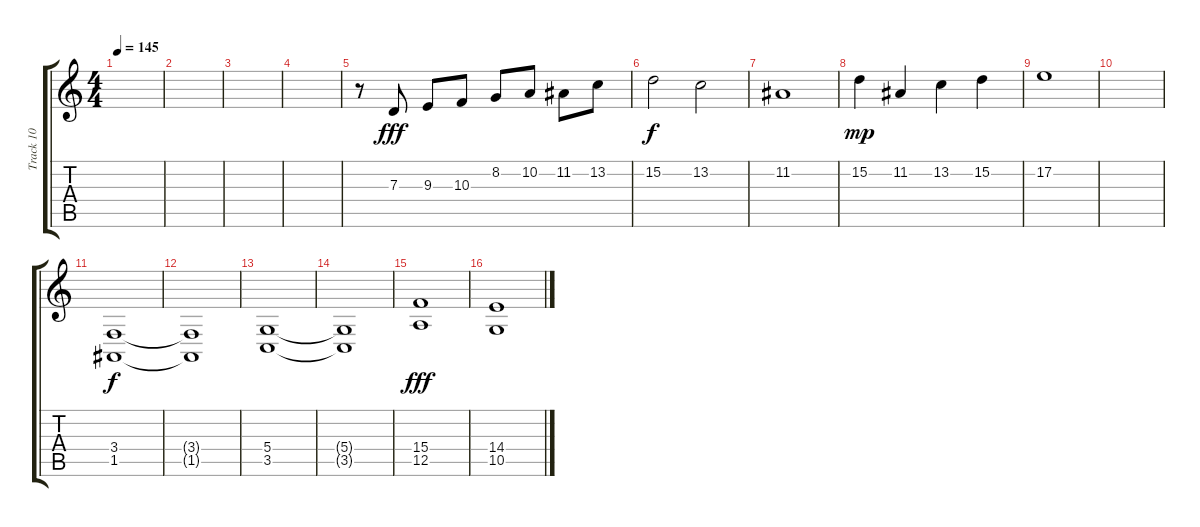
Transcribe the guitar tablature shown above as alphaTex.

\track ("Track 10" "Track 10") {instrument trumpet}
\staff {score tabs}
\tuning (E4 B3 G3 D3 A2 D2) {hide}
\ts (4 4)
\tempo 145
\clef g2
\ks c
|
|
|
|
r.8{instrument synthstrings2} 7.3.8{dy fff} 9.3.8 10.3.8 8.2.8 10.2.8 11.2.8 13.2.8 |
15.2.2{dy f} 13.2.2 |
11.2.1 |
15.2.4{dy mp} 11.2.4 13.2.4 15.2.4 |
17.2.1 |
|
(3.4 1.5).1{dy f} |
(3.4{t} 1.5{t}).1 |
(5.4 3.5).1 |
(5.4{t} 3.5{t}).1 |
(15.4 12.5).1{dy fff} |
(14.4 10.5).1
